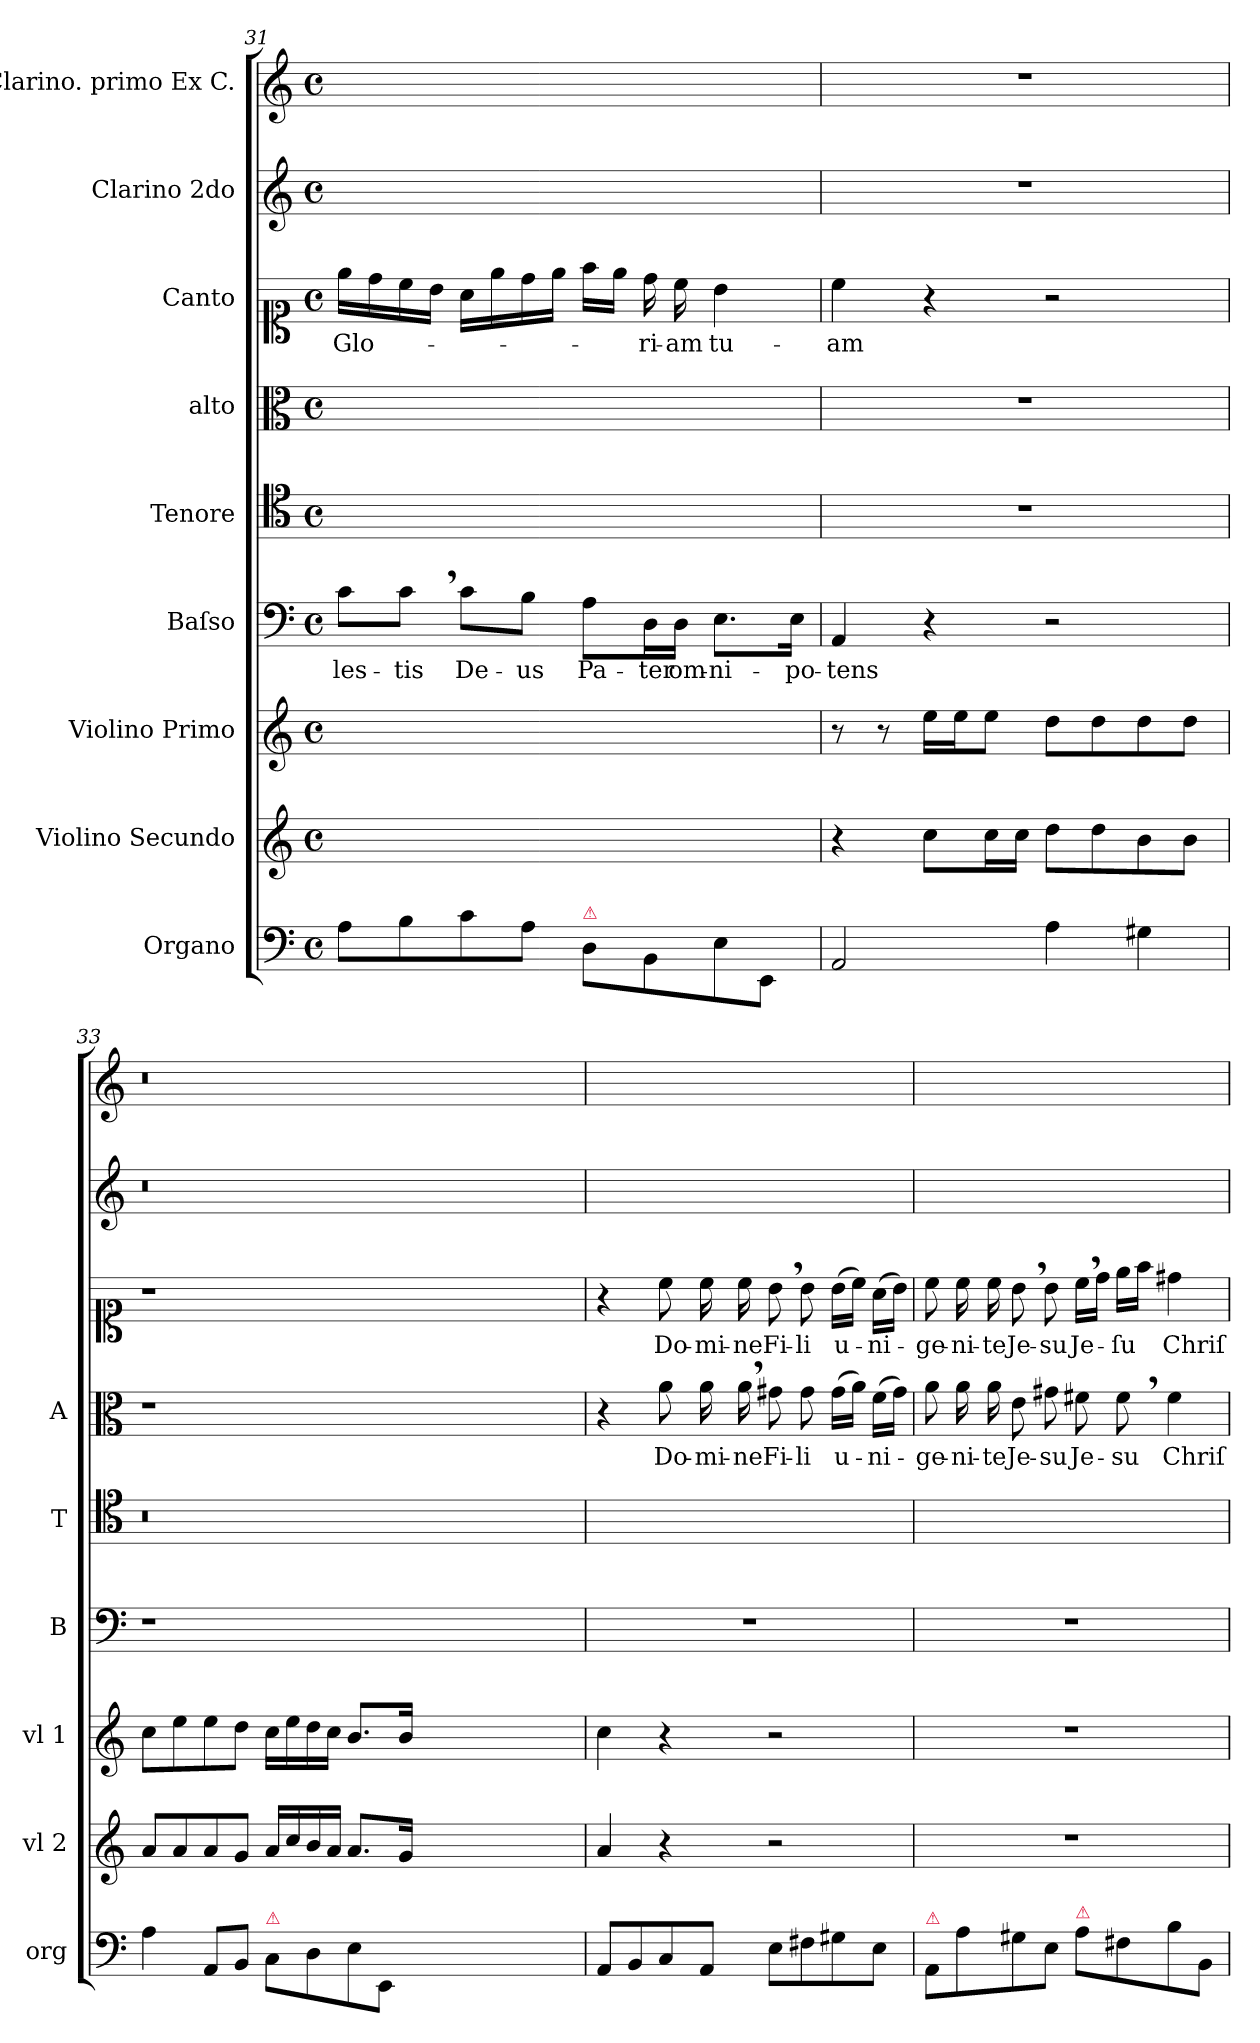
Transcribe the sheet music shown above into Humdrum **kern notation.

**kern	**kern	**kern	**kern	**text	**kern	**kern	**text	**kern	**text	**kern	**kern
*part9	*part8	*part7	*part6	*part6	*part5	*part4	*part4	*part3	*part3	*part2	*part1
*staff9	*staff8	*staff7	*staff6	*staff6	*staff5	*staff4	*staff4	*staff3	*staff3	*staff2	*staff1
*I"Organo	*I"Violino Secundo	*I"Violino Primo	*I"Baſso	*	*I"Tenore	*I"alto	*	*I"Canto	*	*I"Clarino 2do	*I"Clarino. primo Ex C.
*I'org	*I'vl 2	*I'vl 1	*I'B	*	*I'T	*I'A	*	*	*	*	*
*clefF4	*clefG2	*clefG2	*clefF4	*	*clefC4	*clefC3	*	*clefC1	*	*clefG2	*clefG2
*k[]	*k[]	*k[]	*k[]	*	*k[]	*k[]	*	*k[]	*	*k[]	*k[]
*M4/4	*M4/4	*M4/4	*M4/4	*	*M4/4	*M4/4	*	*M4/4	*	*M4/4	*M4/4
*met(c)	*met(c)	*met(c)	*met(c)	*	*met(c)	*met(c)	*	*met(c)	*	*met(c)	*met(c)
=31	=31	=31	=31	=31	=31	=31	=31	=31	=31	=31	=31
8A\L	1ryy	1ryy	8c\L	-les-	1ryy	1ryy	.	16ee\LL	Glo-	1ryy	1ryy
.	.	.	.	.	.	.	.	16dd\	.	.	.
8B\	.	.	8c,\J	-tis	.	.	.	16cc\	.	.	.
.	.	.	.	.	.	.	.	16b\JJ	.	.	.
8c\	.	.	8c\L	De-	.	.	.	16a\LL	.	.	.
.	.	.	.	.	.	.	.	16ee\	.	.	.
8A\J	.	.	8B\J	-us	.	.	.	16dd\	.	.	.
.	.	.	.	.	.	.	.	16ee\JJ	.	.	.
!LO:TX:a:color=crimson:t=⚠	!	!	!	!	!	!	!	!	!	!	!
8D\L	.	.	8A\L	Pa-	.	.	.	16ff\LL	.	.	.
.	.	.	.	.	.	.	.	16ee\JJ	.	.	.
8BB\	.	.	16D\L	-ter	.	.	.	16dd\	-ri-	.	.
.	.	.	16D\JJ	om-	.	.	.	16cc\	-am	.	.
8E\	.	.	8.E\L	-ni-	.	.	.	4b\	tu-	.	.
8EE/J	.	.	.	.	.	.	.	.	.	.	.
.	.	.	16E\Jk	-po-	.	.	.	.	.	.	.
=32	=32	=32	=32	=32	=32	=32	=32	=32	=32	=32	=32
2AA/	4r	8r	4AA/	-tens	1r	1r	.	4cc\	-am	1r	1r
.	.	8r	.	.	.	.	.	.	.	.	.
.	8cc\L	16ee\LL	4r	.	.	.	.	4r	.	.	.
.	.	16ee\J	.	.	.	.	.	.	.	.	.
.	16cc\L	8ee\J	.	.	.	.	.	.	.	.	.
.	16cc\JJ	.	.	.	.	.	.	.	.	.	.
4A\	8dd\L	8dd\L	2r	.	.	.	.	2r	.	.	.
.	8dd\	8dd\	.	.	.	.	.	.	.	.	.
4G#X\	8b\	8dd\	.	.	.	.	.	.	.	.	.
.	8b\J	8dd\J	.	.	.	.	.	.	.	.	.
=33	=33	=33	=33	=33	=33	=33	=33	=33	=33	=33	=33
4A\	8a/L	8cc\L	1r	.	0.r	1r	.	1r	.	0.r	0.r
.	8a/	8ee\	.	.	.	.	.	.	.	.	.
8AA/L	8a/	8ee\	.	.	.	.	.	.	.	.	.
8BB/J	8g/J	8dd\J	.	.	.	.	.	.	.	.	.
!LO:TX:a:color=crimson:t=⚠	!	!	!	!	!	!	!	!	!	!	!
8C\L	16a/LL	16cc\LL	.	.	.	.	.	.	.	.	.
.	16cc/	16ee\	.	.	.	.	.	.	.	.	.
8D\	16b/	16dd\	.	.	.	.	.	.	.	.	.
.	16a/JJ	16cc\JJ	.	.	.	.	.	.	.	.	.
8E\	8.a/L	8.b/L	.	.	.	.	.	.	.	.	.
8EE/J	.	.	.	.	.	.	.	.	.	.	.
.	16g/Jk	16b/Jk	.	.	.	.	.	.	.	.	.
0ryy	0ryy	0ryy	0ryy	.	.	0ryy	.	0ryy	.	.	.
=34	=34	=34	=34	=34	=34	=34	=34	=34	=34	=34	=34
8AA/L	4a/	4cc\	1r	.	1ryy	4r	.	4r	.	1ryy	1ryy
8BB/	.	.	.	.	.	.	.	.	.	.	.
8C/	4r	4r	.	.	.	8a\	Do-	8cc\	Do-	.	.
8AA/J	.	.	.	.	.	16a\	-mi-	16cc\	-mi-	.	.
.	.	.	.	.	.	16a,\	-ne	16cc\	-ne	.	.
8E\L	2r	2r	.	.	.	8g#X\	Fi-	8b,\	Fi-	.	.
8F#X\	.	.	.	.	.	8g#\	-li	8b\	-li	.	.
8G#X\	.	.	.	.	.	(16g#\LL	u-	(16b\LL	u-	.	.
.	.	.	.	.	.	16a\JJ)	.	16cc\JJ)	.	.	.
8E\J	.	.	.	.	.	(16f\LL	-ni-	(16a\LL	-ni-	.	.
.	.	.	.	.	.	16g#\JJ)	.	16b\JJ)	.	.	.
=35	=35	=35	=35	=35	=35	=35	=35	=35	=35	=35	=35
!LO:TX:a:color=crimson:t=⚠	!	!	!	!	!	!	!	!	!	!	!
8AA/L	1r	1r	1r	.	1ryy	8a\	-ge-	8cc\	-ge-	1ryy	1ryy
8A\	.	.	.	.	.	16a\	-ni-	16cc\	-ni-	.	.
.	.	.	.	.	.	16a\	-te	16cc\	-te	.	.
8G#X\	.	.	.	.	.	8e\	Je-	8b,\	Je-	.	.
8E\J	.	.	.	.	.	8g#X\	-su	8b\	-su	.	.
!LO:TX:a:color=crimson:t=⚠	!	!	!	!	!	!	!	!	!	!	!
8A\L	.	.	.	.	.	8f#X\	Je-	16cc,\LL	Je-	.	.
.	.	.	.	.	.	.	.	16dd\JJ	.	.	.
8F#X\	.	.	.	.	.	8f#,\	-su	16ee\LL	-ſu	.	.
.	.	.	.	.	.	.	.	16ff\JJ	.	.	.
8B\	.	.	.	.	.	4f#\	-Chriſ-	4dd#X\	-Chriſ-	.	.
8BB/J	.	.	.	.	.	.	.	.	.	.	.
=	=	=	=	=	=	=	=	=	=	=	=
*-	*-	*-	*-	*-	*-	*-	*-	*-	*-	*-	*-
